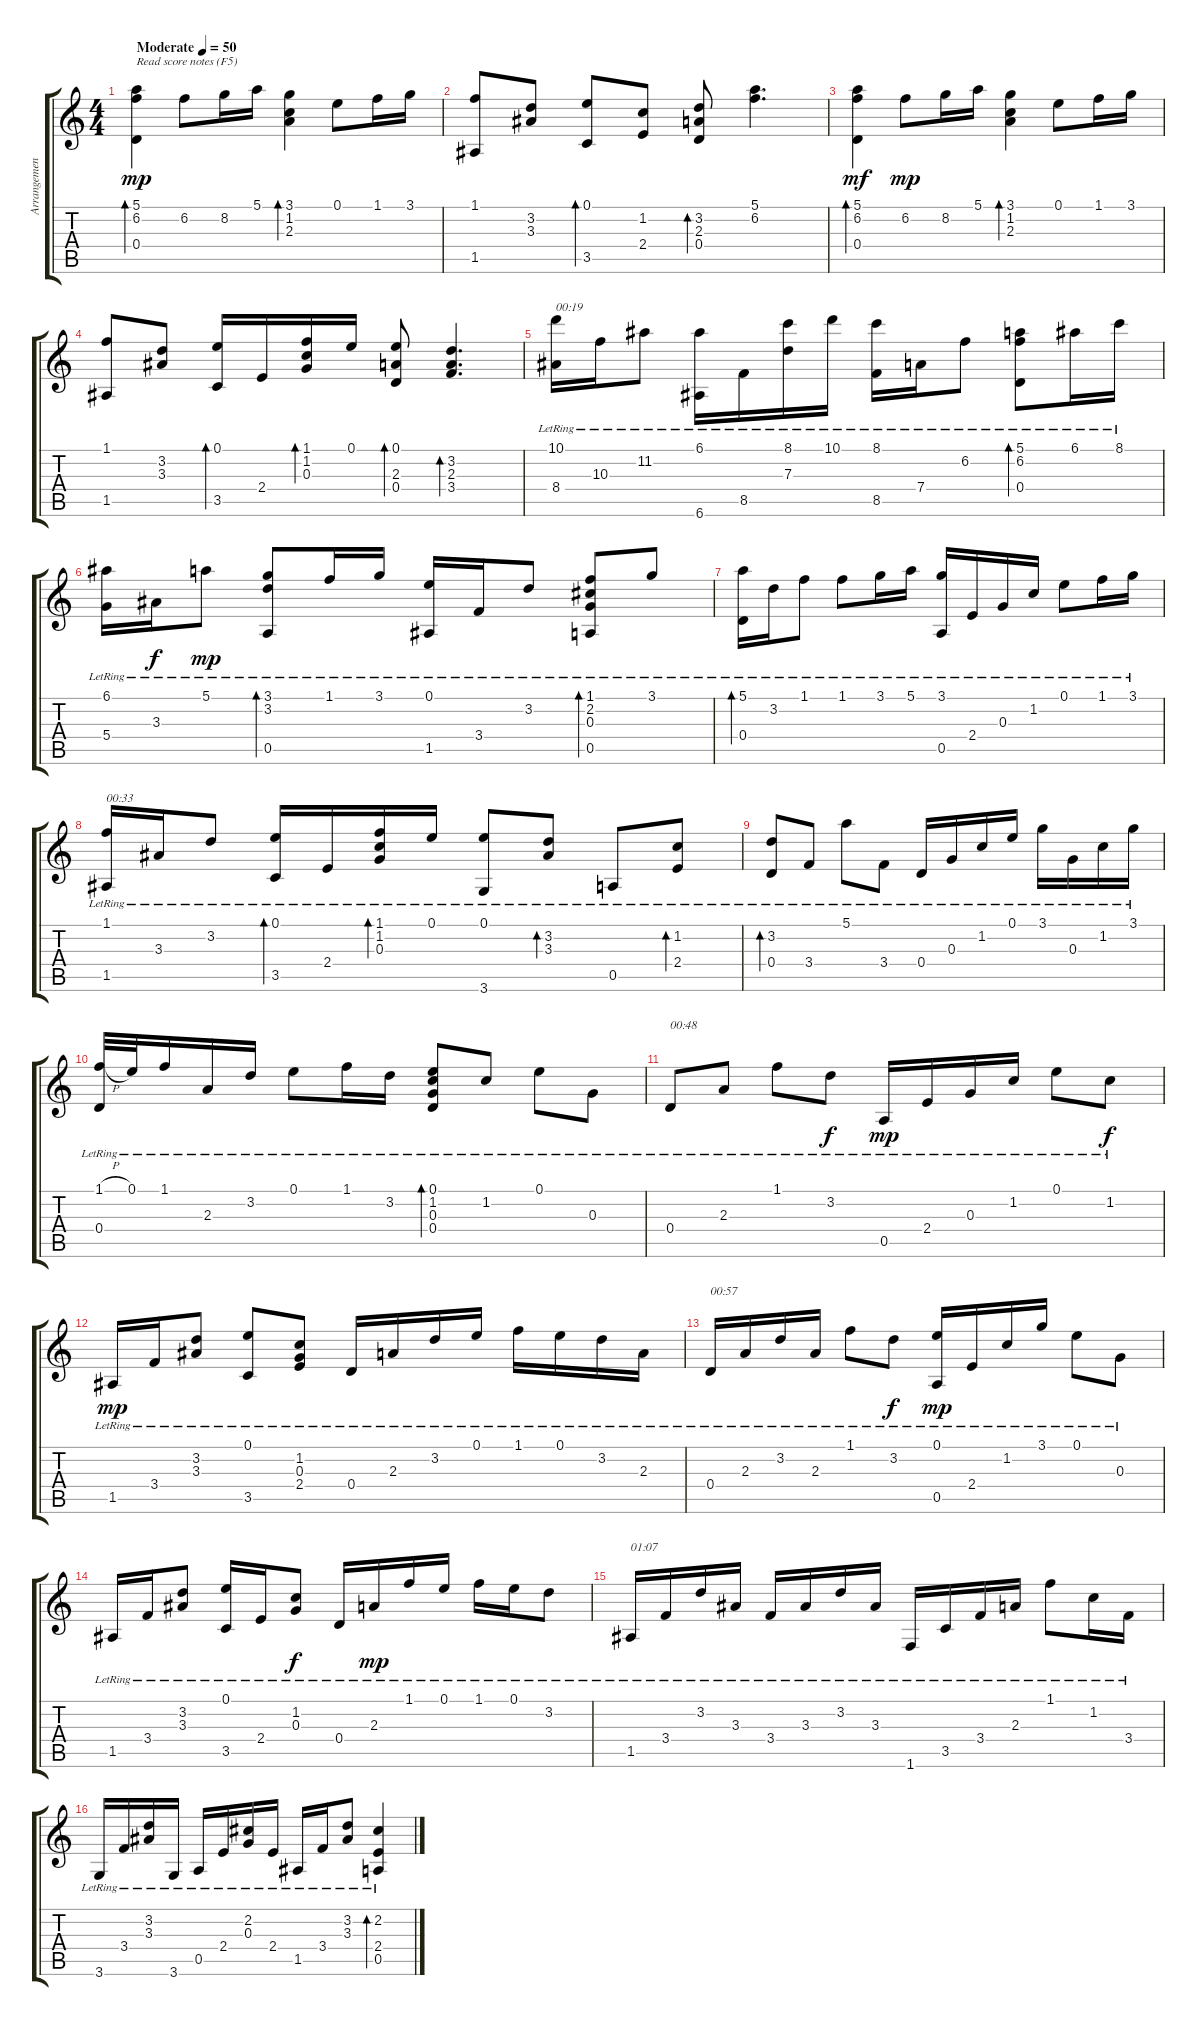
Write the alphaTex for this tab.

\track ("Arrangement 1" "Arrangemen") {instrument acousticguitarsteel}
\staff {score tabs}
\tuning (E4 B3 G3 D3 A2 E2) {hide}
\ts (4 4)
\tempo (50 "Moderate")
\clef g2
\ks c
(5.1 6.2 0.4).4{bd 120 txt "Read score notes (F5)" dy mp instrument acousticguitarsteel} 6.2.8 8.2.16 5.1.16 (3.1 1.2 2.3).4{bd 120} 0.1.8 1.1.16 3.1.16 |
(1.1 1.5).8 (3.2 3.3).8 (0.1 3.5).8{bd 120} (1.2 2.4).8 (3.2 2.3 0.4).8{bd 120} (5.1 6.2).4{d} |
(5.1 6.2 0.4).4{bd 120 dy mf} 6.2.8{dy mp} 8.2.16 5.1.16 (3.1 1.2 2.3).4{bd 120} 0.1.8 1.1.16 3.1.16 |
(1.1 1.5).8 (3.2 3.3).8 (0.1 3.5).16{bd 120} 2.4.16 (1.1 1.2 0.3).16{bd 120} 0.1.16 (0.1 2.3 0.4).8{bd 120} (3.2 2.3 3.4).4{d bd 120} |
(10.1{lr} 8.4{lr}).16{txt "00:19"} 10.3{lr}.16 11.2{lr}.8 (6.1{lr} 6.6{lr}).16 8.5{lr}.16 (8.1{lr} 7.3{lr}).16 10.1{lr}.16 (8.1{lr} 8.5{lr}).16 7.4{lr}.16 6.2{lr}.8 (5.1{lr} 6.2{lr} 0.4{lr}).8{bd 120} 6.1{lr}.16 8.1{lr}.16 |
(6.1{lr} 5.4{lr}).16 3.3{lr}.16{dy f} 5.1{lr}.8{dy mp} (3.1{lr} 3.2{lr} 0.5{lr}).8{bd 120} 1.1{lr}.16 3.1{lr}.16 (0.1{lr} 1.5{lr}).16 3.4{lr}.16 3.2{lr}.8 (1.1{lr} 2.2{lr} 0.3{lr} 0.5{lr}).8{bd 120} 3.1{lr}.8 |
(5.1{lr} 0.4{lr}).16{bd 120} 3.2{lr}.16 1.1{lr}.8 1.1{lr}.8 3.1{lr}.16 5.1{lr}.16 (3.1{lr} 0.5{lr}).16 2.4{lr}.16 0.3{lr}.16 1.2{lr}.16 0.1{lr}.8 1.1{lr}.16 3.1{lr}.16 |
(1.1{lr} 1.5{lr}).16{txt "00:33"} 3.3{lr}.16 3.2{lr}.8 (0.1{lr} 3.5{lr}).16{bd 120} 2.4{lr}.16 (1.1{lr} 1.2{lr} 0.3{lr}).16{bd 120} 0.1{lr}.16 (0.1{lr} 3.6{lr}).8 (3.2{lr} 3.3{lr}).8{bd 120} 0.5{lr}.8 (1.2{lr} 2.4{lr}).8{bd 60} |
(3.2{lr} 0.4{lr}).8{bd 60} 3.4{lr}.8 5.1{lr}.8 3.4{lr}.8 0.4{lr}.16 0.3{lr}.16 1.2{lr}.16 0.1{lr}.16 3.1{lr}.16 0.3{lr}.16 1.2{lr}.16 3.1{lr}.16 |
(1.1{h lr} 0.4{lr}).32 0.1{lr}.32 1.1{lr}.16 2.3{lr}.16 3.2{lr}.16 0.1{lr}.8 1.1{lr}.16 3.2{lr}.16 (0.1{lr} 1.2{lr} 0.3{lr} 0.4{lr}).8{bd 120} 1.2{lr}.8 0.1{lr}.8 0.3{lr}.8 |
0.4{lr}.8{txt "00:48"} 2.3{lr}.8 1.1{lr}.8 3.2{lr}.8{dy f} 0.5{lr}.16{dy mp} 2.4{lr}.16 0.3{lr}.16 1.2{lr}.16 0.1{lr}.8 1.2{lr}.8{dy f} |
1.5{lr}.16{dy mp} 3.4{lr}.16 (3.2{lr} 3.3{lr}).8 (0.1{lr} 3.5{lr}).8 (1.2{lr} 0.3{lr} 2.4{lr}).8 0.4{lr}.16 2.3{lr}.16 3.2{lr}.16 0.1{lr}.16 1.1{lr}.16 0.1{lr}.16 3.2{lr}.16 2.3{lr}.16 |
0.4{lr}.16{txt "00:57"} 2.3{lr}.16 3.2{lr}.16 2.3{lr}.16 1.1{lr}.8 3.2{lr}.8{dy f} (0.1{lr} 0.5{lr}).16{dy mp} 2.4{lr}.16 1.2{lr}.16 3.1{lr}.16 0.1{lr}.8 0.3{lr}.8 |
1.5{lr}.16 3.4{lr}.16 (3.2{lr} 3.3{lr}).8 (0.1{lr} 3.5{lr}).16 2.4{lr}.16 (1.2{lr} 0.3{lr}).8{dy f} 0.4{lr}.16 2.3{lr}.16{dy mp} 1.1{lr}.16 0.1{lr}.16 1.1{lr}.16 0.1{lr}.16 3.2{lr}.8 |
1.5{lr}.16{txt "01:07"} 3.4{lr}.16 3.2{lr}.16 3.3{lr}.16 3.4{lr}.16 3.3{lr}.16 3.2{lr}.16 3.3{lr}.16 1.6{lr}.16 3.5{lr}.16 3.4{lr}.16 2.3{lr}.16 1.1{lr}.8 1.2{lr}.16 3.4{lr}.16 |
3.6{lr}.16 3.4{lr}.16 (3.2{lr} 3.3{lr}).16 3.6{lr}.16 0.5{lr}.16 2.4{lr}.16 (2.2{lr} 0.3{lr}).16 2.4{lr}.16 1.5{lr}.16 3.4{lr}.16 (3.2{lr} 3.3).8 (2.2{lr} 2.4{lr} 0.5{lr}).4{bd 120}
